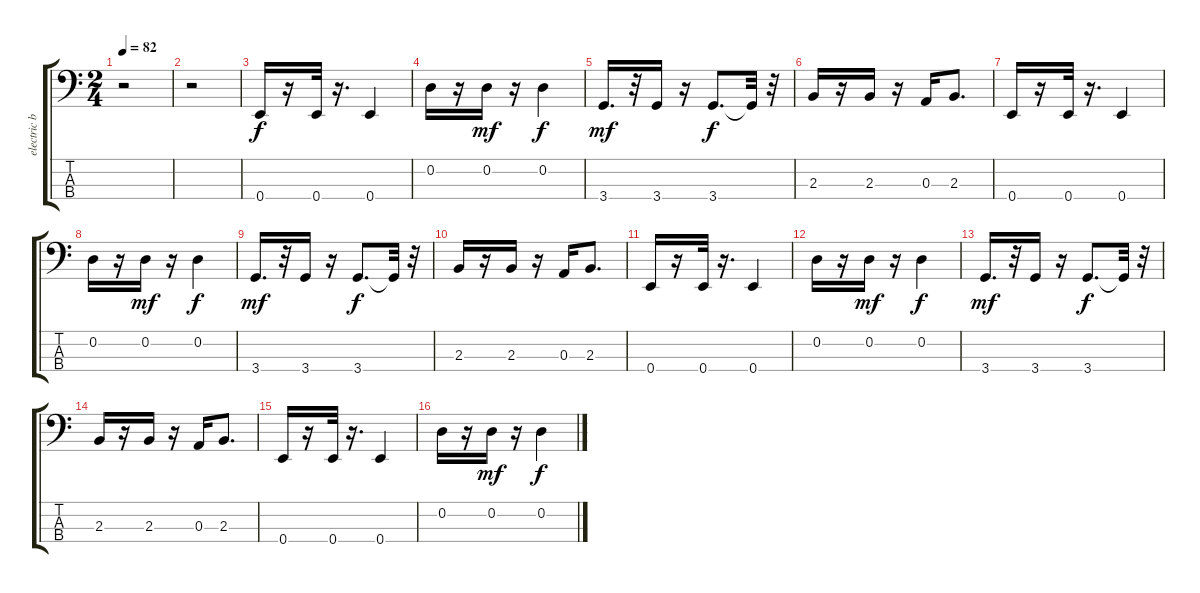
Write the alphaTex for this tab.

\track ("electric bass" "electric b") {instrument electricbassfinger}
\staff {score tabs}
\tuning (G2 D2 A1 E1) {hide}
\ts (2 4)
\tempo 82
\clef f4
\ks c
r.2{dy f} |
r.2 |
0.4.16 r.16 0.4.32 r.16{d} 0.4.4 |
0.2.16 r.16 0.2.16{dy mf} r.16 0.2.4{dy f} |
3.4.16{d dy mf} r.32 3.4.16 r.16 3.4.8{d dy f} 3.4{t}.32 r.32 |
2.3.16 r.16 2.3.16 r.16 0.3.16 2.3.8{d} |
0.4.16 r.16 0.4.32 r.16{d} 0.4.4 |
0.2.16 r.16 0.2.16{dy mf} r.16 0.2.4{dy f} |
3.4.16{d dy mf} r.32 3.4.16 r.16 3.4.8{d dy f} 3.4{t}.32 r.32 |
2.3.16 r.16 2.3.16 r.16 0.3.16 2.3.8{d} |
0.4.16 r.16 0.4.32 r.16{d} 0.4.4 |
0.2.16 r.16 0.2.16{dy mf} r.16 0.2.4{dy f} |
3.4.16{d dy mf} r.32 3.4.16 r.16 3.4.8{d dy f} 3.4{t}.32 r.32 |
2.3.16 r.16 2.3.16 r.16 0.3.16 2.3.8{d} |
0.4.16 r.16 0.4.32 r.16{d} 0.4.4 |
0.2.16 r.16 0.2.16{dy mf} r.16 0.2.4{dy f}
